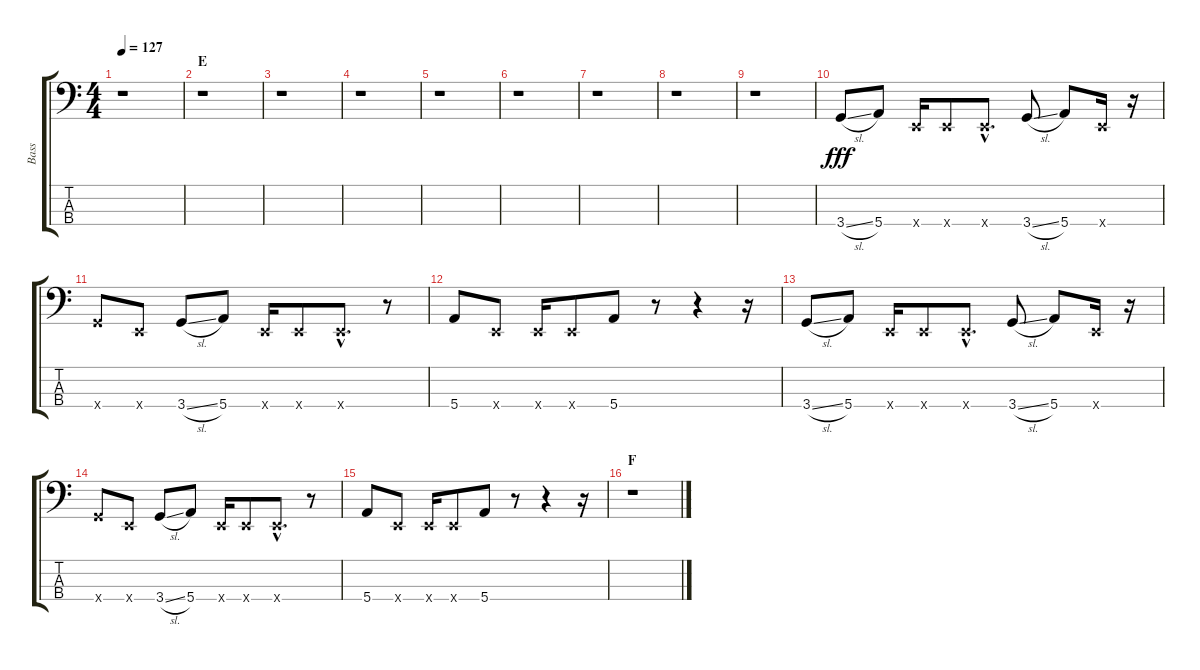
\track ("Bass" "Bass") {instrument slapbass1}
\staff {score tabs}
\tuning (G2 D2 A1 E1) {hide}
\ts (4 4)
\tempo 127
\clef f4
\ks c
r.1{dy ff} |
\section ("" "E")
r.1 |
r.1 |
r.1 |
r.1 |
r.1 |
r.1 |
r.1 |
r.1 |
3.4{sl}.8{dy fff volume 16 instrument slapbass1} 5.4.8 0.4{x}.16 0.4{x}.8 0.4{hac x}.8{d} 3.4{sl}.8 5.4.8 0.4{x}.16 r.16 |
3.4{x}.8 0.4{x}.8 3.4{sl}.8 5.4.8 0.4{x}.16 0.4{x}.8 0.4{hac x}.8{d} r.8 |
5.4.8 0.4{x}.8 0.4{x}.16 0.4{x}.8 5.4.8 r.8 r.4 r.16 |
3.4{sl}.8{volume 16 instrument slapbass1} 5.4.8 0.4{x}.16 0.4{x}.8 0.4{hac x}.8{d} 3.4{sl}.8 5.4.8 0.4{x}.16 r.16 |
3.4{x}.8 0.4{x}.8 3.4{sl}.8 5.4.8 0.4{x}.16 0.4{x}.8 0.4{hac x}.8{d} r.8 |
5.4.8 0.4{x}.8 0.4{x}.16 0.4{x}.8 5.4.8 r.8 r.4 r.16 |
\section ("" "F")
r.1
